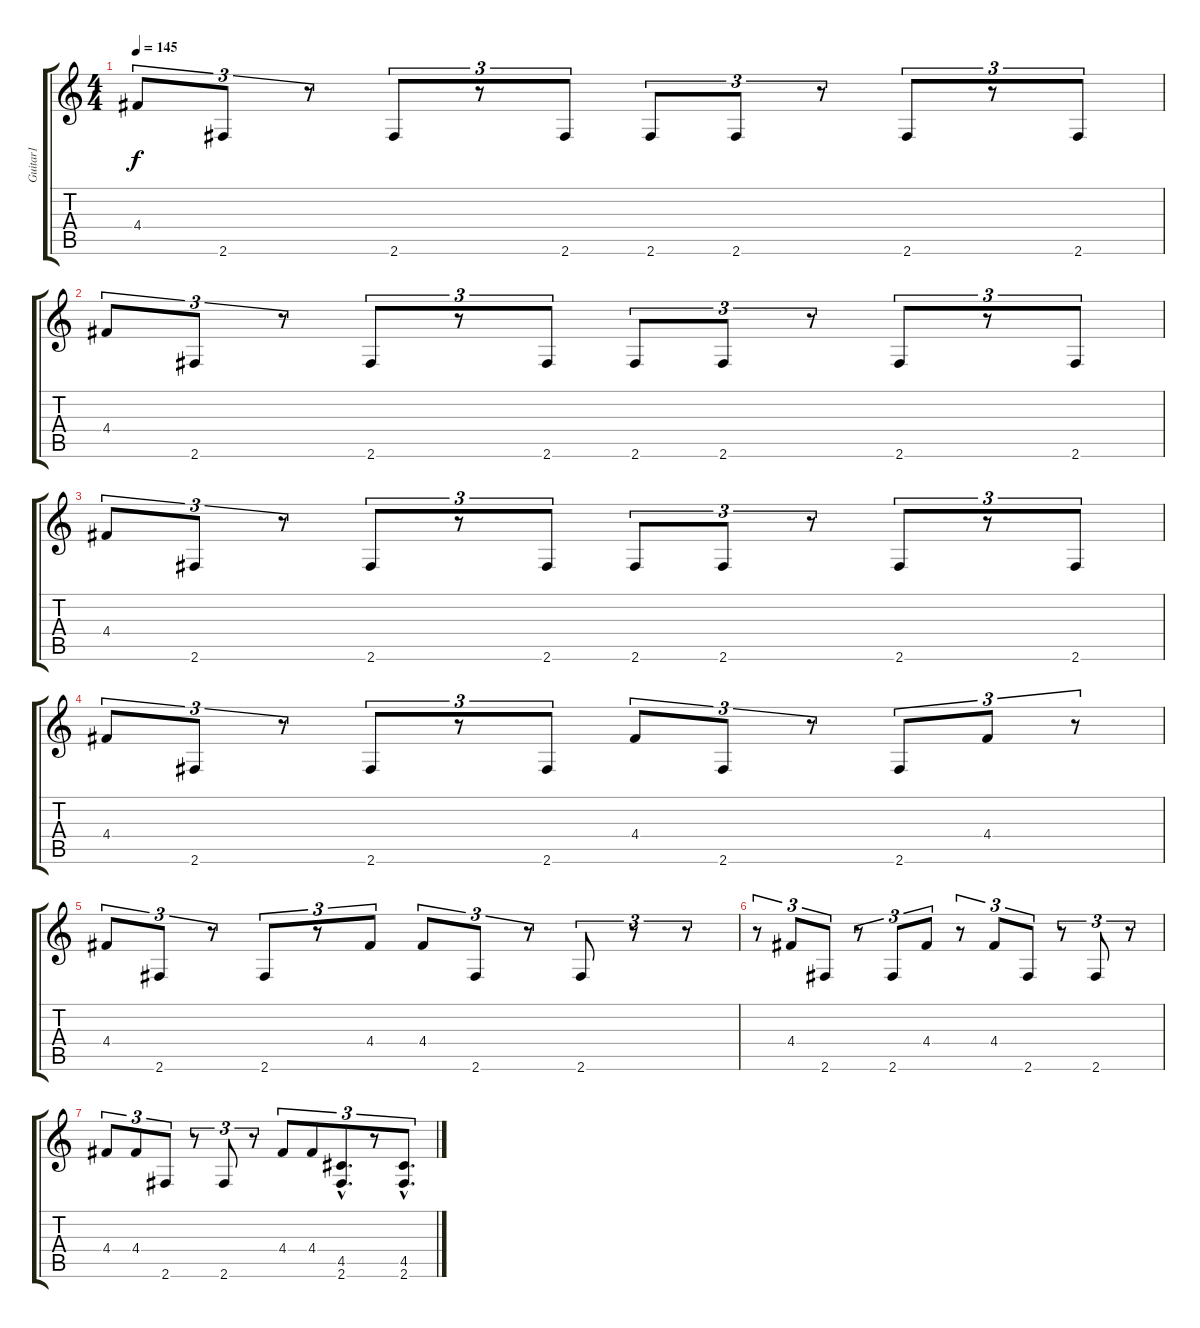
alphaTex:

\track ("Guitar1" "Guitar1") {instrument distortionguitar}
\staff {score tabs}
\tuning (E4 B3 G3 D3 A2 E2) {hide}
\ts (4 4)
\tempo 145
\clef g2
\ks c
4.4.8{tu (3 2) dy f} 2.6.8{tu (3 2)} r.8{tu (3 2)} 2.6.8{tu (3 2)} r.8{tu (3 2)} 2.6.8{tu (3 2)} 2.6.8{tu (3 2)} 2.6.8{tu (3 2)} r.8{tu (3 2)} 2.6.8{tu (3 2)} r.8{tu (3 2)} 2.6.8{tu (3 2)} |
4.4.8{tu (3 2)} 2.6.8{tu (3 2)} r.8{tu (3 2)} 2.6.8{tu (3 2)} r.8{tu (3 2)} 2.6.8{tu (3 2)} 2.6.8{tu (3 2)} 2.6.8{tu (3 2)} r.8{tu (3 2)} 2.6.8{tu (3 2)} r.8{tu (3 2)} 2.6.8{tu (3 2)} |
4.4.8{tu (3 2)} 2.6.8{tu (3 2)} r.8{tu (3 2)} 2.6.8{tu (3 2)} r.8{tu (3 2)} 2.6.8{tu (3 2)} 2.6.8{tu (3 2)} 2.6.8{tu (3 2)} r.8{tu (3 2)} 2.6.8{tu (3 2)} r.8{tu (3 2)} 2.6.8{tu (3 2)} |
4.4.8{tu (3 2)} 2.6.8{tu (3 2)} r.8{tu (3 2)} 2.6.8{tu (3 2)} r.8{tu (3 2)} 2.6.8{tu (3 2)} 4.4.8{tu (3 2)} 2.6.8{tu (3 2)} r.8{tu (3 2)} 2.6.8{tu (3 2)} 4.4.8{tu (3 2)} r.8{tu (3 2)} |
4.4.8{tu (3 2)} 2.6.8{tu (3 2)} r.8{tu (3 2)} 2.6.8{tu (3 2)} r.8{tu (3 2)} 4.4.8{tu (3 2)} 4.4.8{tu (3 2)} 2.6.8{tu (3 2)} r.8{tu (3 2)} 2.6.8{tu (3 2)} r.8{tu (3 2)} r.8{tu (3 2)} |
r.8{tu (3 2)} 4.4.8{tu (3 2)} 2.6.8{tu (3 2)} r.8{tu (3 2)} 2.6.8{tu (3 2)} 4.4.8{tu (3 2)} r.8{tu (3 2)} 4.4.8{tu (3 2)} 2.6.8{tu (3 2)} r.8{tu (3 2)} 2.6.8{tu (3 2)} r.8{tu (3 2)} |
4.4.8{tu (3 2)} 4.4.8{tu (3 2)} 2.6.8{tu (3 2)} r.8{tu (3 2)} 2.6.8{tu (3 2)} r.8{tu (3 2)} 4.4.8{tu (3 2)} 4.4.8{tu (3 2)} (4.5{hac} 2.6{hac}).8{d tu (3 2)} r.8{tu (3 2)} (4.5{hac} 2.6{hac}).8{d tu (3 2)}
